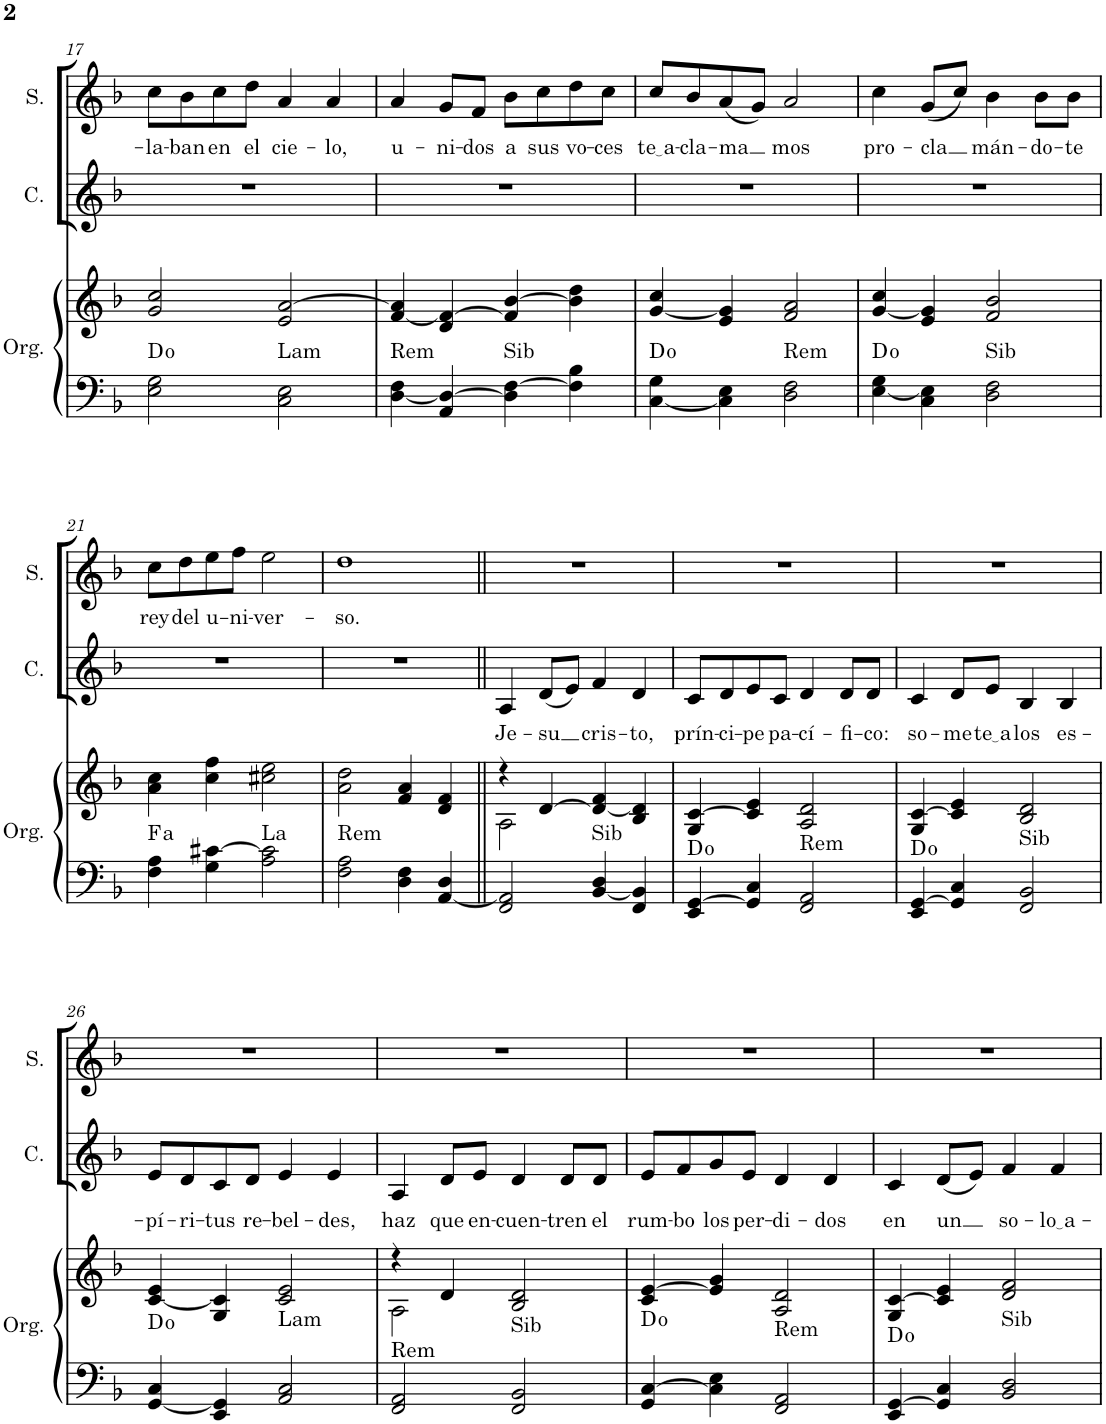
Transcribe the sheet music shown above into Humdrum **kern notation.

**kern	**kern	**harte	**kern	**text	**kern	**text
*part3	*part3	*part3	*part2	*part2	*part1	*part1
*staff4	*staff3	*	*staff2	*staff2	*staff1	*staff1
*I"Órgano	*	*	*I"Contralto	*	*I"Soprano	*
*	*	*	*I'C.	*	*I'S.	*
!!LO:PB:g=z
*clefF4	*clefG2	*	*clefG2	*	*clefG2	*
*k[b-]	*k[b-]	*	*k[b-]	*	*k[b-]	*
*M4/4	*M4/4	*	*M4/4	*	*M4/4	*
=17	=17	=17	=17	=17	=17	=17
!	!	!	!	!	!	!LO:LY:b
2E\ 2G\	2g/ 2cc/	D:dim	1r	.	8cc\L	-la-
!	!	!	!	!	!	!LO:LY:b
.	.	.	.	.	8b-\	-ban
!	!	!	!	!	!	!LO:LY:b
.	.	.	.	.	8cc\	en
!	!	!	!	!	!	!LO:LY:b
.	.	.	.	.	8dd\J	el
!	!	!LO:H:kt=Lam	!	!	!	!LO:LY:b
2C\ 2E\	2e/ [2a/	N	.	.	4a/	cie-
!	!	!	!	!	!	!LO:LY:b
.	.	.	.	.	4a/	-lo,
=18	=18	=18	=18	=18	=18	=18
!	!	!LO:H:kt=Rem	!	!	!	!LO:LY:b
[4D\ 4F\	[4f/ 4a/]	N	1r	.	4a/	u-
!	!	!	!	!	!	!LO:LY:b
4AA/ 4D/_	4d/ 4f/_	.	.	.	8g/L	-ni-
!	!	!	!	!	!	!LO:LY:b
.	.	.	.	.	8f/J	-dos
!	!	!LO:H:kt=Sib	!	!	!	!LO:LY:b
4D\] [4F\	4f/] [4b-/	N	.	.	8b-\L	a
!	!	!	!	!	!	!LO:LY:b
.	.	.	.	.	8cc\	sus
!	!	!	!	!	!	!LO:LY:b
4F\] 4B-\	4b-\] 4dd\	.	.	.	8dd\	vo-
!	!	!	!	!	!	!LO:LY:b
.	.	.	.	.	8cc\J	-ces
=19	=19	=19	=19	=19	=19	=19
!	!	!	!	!	!	!LO:LY:b
[4C\ 4G\	[4g/ 4cc/	D:dim	1r	.	8cc/L	te a
!	!	!	!	!	!	!LO:LY:b
.	.	.	.	.	8b-/	-cla-
!	!	!	!	!	!	!LO:LY:b
4C\] 4E\	4e/ 4g/]	.	.	.	(8a/	-ma
.	.	.	.	.	8g/J)	.
!	!	!LO:H:kt=Rem	!	!	!	!LO:LY:b
2D\ 2F\	2f/ 2a/	N	.	.	2a/	mos
=20	=20	=20	=20	=20	=20	=20
!	!	!	!	!	!	!LO:LY:b
[4E\ 4G\	[4g/ 4cc/	D:dim	1r	.	4cc\	pro-
!	!	!	!	!	!	!LO:LY:b
4C\ 4E\]	4e/ 4g/]	.	.	.	(8g/L	-cla
.	.	.	.	.	8cc/J)	.
!	!	!LO:H:kt=Sib	!	!	!	!LO:LY:b
2D\ 2F\	2f/ 2b-/	N	.	.	4b-\	mán-
!	!	!	!	!	!	!LO:LY:b
.	.	.	.	.	8b-\L	-do-
!	!	!	!	!	!	!LO:LY:b
.	.	.	.	.	8b-\J	-te
!!LO:LB:g=z
=21	=21	=21	=21	=21	=21	=21
!	!	!LO:H:kt=a	!	!	!	!LO:LY:b
4F\ 4A\	4a\ 4cc\	.	1r	.	8cc\L	rey
!	!	!	!	!	!	!LO:LY:b
.	.	.	.	.	8dd\	del
!	!	!	!	!	!	!LO:LY:b
4G\ [4c#X\	4cc\ 4ff\	.	.	.	8ee\	u-
!	!	!	!	!	!	!LO:LY:b
.	.	.	.	.	8ff\J	-ni-
!	!	!LO:H:kt=La	!	!	!	!LO:LY:b
2A\ 2c#\]	2cc#X\ 2ee\	N	.	.	2ee\	-ver-
=22	=22	=22	=22	=22	=22	=22
!	!	!LO:H:kt=Rem	!	!	!	!LO:LY:b
2F\ 2A\	2a\ 2dd\	N	1r	.	1dd	-so.
4D\ 4F\	4f/ 4a/	.	.	.	.	.
[4AA/ 4D/	4d/ 4f/	.	.	.	.	.
=23||	=23||	=23||	=23||	=23||	=23||	=23||
*	*^	*	*	*	*	*
!	!	!	!	!	!LO:LY:b	!	!
2FF/ 2AA/]	4r	2A\	.	4A/	Je-	1r	.
!	!	!	!	!	!LO:LY:b	!	!
.	[4d/	.	.	(8d/L	-su	.	.
.	.	.	.	8e/J)	.	.	.
!	!	!	!LO:H:kt=Sib	!	!LO:LY:b	!	!
[4BB-/ 4D/	4d/_ 4f/	2ryy	N	4f/	cris-	.	.
!	!	!	!	!	!LO:LY:b	!	!
4FF/ 4BB-/]	4B-/ 4d/]	.	.	4d/	-to,	.	.
*	*v	*v	*	*	*	*	*
=24	=24	=24	=24	=24	=24	=24
!	!	!	!	!LO:LY:b	!	!
4EE/ [4GG/	4G/ [4c/	D:dim	8c/L	prín-	1r	.
!	!	!	!	!LO:LY:b	!	!
.	.	.	8d/	-ci-	.	.
!	!	!	!	!LO:LY:b	!	!
4GG/] 4C/	4c/] 4e/	.	8e/	-pe	.	.
!	!	!	!	!LO:LY:b	!	!
.	.	.	8c/J	pa-	.	.
!	!	!LO:H:kt=Rem	!	!LO:LY:b	!	!
2FF/ 2AA/	2A/ 2d/	N	4d/	-cí-	.	.
!	!	!	!	!LO:LY:b	!	!
.	.	.	8d/L	-fi-	.	.
!	!	!	!	!LO:LY:b	!	!
.	.	.	8d/J	-co:	.	.
=25	=25	=25	=25	=25	=25	=25
!	!	!	!	!LO:LY:b	!	!
4EE/ [4GG/	4G/ [4c/	D:dim	4c/	so-	1r	.
!	!	!	!	!LO:LY:b	!	!
4GG/] 4C/	4c/] 4e/	.	8d/L	-me	.	.
!	!	!	!	!LO:LY:b	!	!
.	.	.	8e/J	te a	.	.
!	!	!LO:H:kt=Sib	!	!LO:LY:b	!	!
2FF/ 2BB-/	2B-/ 2d/	N	4B-/	los	.	.
!	!	!	!	!LO:LY:b	!	!
.	.	.	4B-/	es-	.	.
!!LO:LB:g=z
=26	=26	=26	=26	=26	=26	=26
!	!	!	!	!LO:LY:b	!	!
[4GG/ 4C/	[4c/ 4e/	D:dim	8e/L	-pí-	1r	.
!	!	!	!	!LO:LY:b	!	!
.	.	.	8d/	-ri-	.	.
!	!	!	!	!LO:LY:b	!	!
4EE/ 4GG/]	4G/ 4c/]	.	8c/	-tus	.	.
!	!	!	!	!LO:LY:b	!	!
.	.	.	8d/J	re-	.	.
!	!	!LO:H:kt=Lam	!	!LO:LY:b	!	!
2AA/ 2C/	2c/ 2e/	N	4e/	-bel-	.	.
!	!	!	!	!LO:LY:b	!	!
.	.	.	4e/	-des,	.	.
=27	=27	=27	=27	=27	=27	=27
*	*^	*	*	*	*	*
!	!	!	!LO:H:kt=Rem	!	!LO:LY:b	!	!
2FF/ 2AA/	4r	2A\	N	4A/	haz	1r	.
!	!	!	!	!	!LO:LY:b	!	!
.	4d/	.	.	8d/L	que	.	.
!	!	!	!	!	!LO:LY:b	!	!
.	.	.	.	8e/J	en-	.	.
!	!	!	!LO:H:kt=Sib	!	!LO:LY:b	!	!
2FF/ 2BB-/	2B-/ 2d/	2ryy	N	4d/	-cuen-	.	.
!	!	!	!	!	!LO:LY:b	!	!
.	.	.	.	8d/L	-tren	.	.
!	!	!	!	!	!LO:LY:b	!	!
.	.	.	.	8d/J	el	.	.
*	*v	*v	*	*	*	*	*
=28	=28	=28	=28	=28	=28	=28
!	!	!	!	!LO:LY:b	!	!
4GG/ [4C/	4c/ [4e/	D:dim	8e/L	rum-	1r	.
!	!	!	!	!LO:LY:b	!	!
.	.	.	8f/	-bo	.	.
!	!	!	!	!LO:LY:b	!	!
4C\] 4E\	4e/] 4g/	.	8g/	los	.	.
!	!	!	!	!LO:LY:b	!	!
.	.	.	8e/J	per-	.	.
!	!	!LO:H:kt=Rem	!	!LO:LY:b	!	!
2FF/ 2AA/	2A/ 2d/	N	4d/	-di-	.	.
!	!	!	!	!LO:LY:b	!	!
.	.	.	4d/	-dos	.	.
=29	=29	=29	=29	=29	=29	=29
!	!	!	!	!LO:LY:b	!	!
4EE/ [4GG/	4G/ [4c/	D:dim	4c/	en	1r	.
!	!	!	!	!LO:LY:b	!	!
4GG/] 4C/	4c/] 4e/	.	(8d/L	un	.	.
.	.	.	8e/J)	.	.	.
!	!	!LO:H:kt=Sib	!	!LO:LY:b	!	!
2BB-/ 2D/	2d/ 2f/	N	4f/	so-	.	.
!	!	!	!	!LO:LY:b	!	!
.	.	.	4f/	lo a	.	.
=	=	=	=	=	=	=
*-	*-	*-	*-	*-	*-	*-
